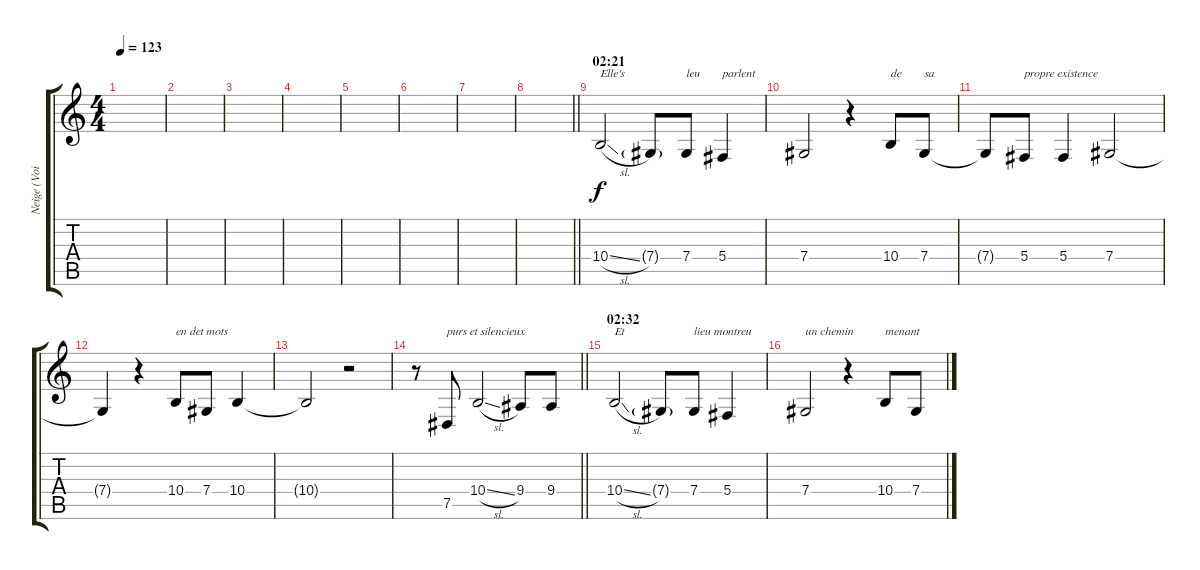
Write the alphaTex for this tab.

\track ("Neige (Voice)" "Neige (Voi") {instrument lead2sawtooth}
\staff {score tabs}
\tuning (Eb4 Bb3 Gb3 Db3 Ab2 Eb2) {hide}
\ts (4 4)
\tempo 123
\clef g2
\ks c
|
|
|
|
|
|
|
\barLineRight lightlight
|
\section ("" "02:21")
10.4{sl}.2{txt "Elle's"} 7.4{g}.8 7.4.8{txt "leu"} 5.4.4{txt "parlent"} |
7.4.2 r.4 10.4.8{txt "de"} 7.4.8{txt "sa"} |
7.4{t}.8 5.4.8{txt "propre existence"} 5.4.4 7.4.2 |
7.4{t}.4 r.4 10.4.8{txt "en det mots"} 7.4.8 10.4.4 |
10.4{t}.2 r.2 |
\barLineRight lightlight
r.8 7.5.8{txt "purs et silencieux"} 10.4{sl}.2 9.4.8 9.4.8 |
\section ("" "02:32")
10.4{sl}.2{txt "Et"} 7.4{g}.8 7.4.8{txt "lieu montreu"} 5.4.4 |
7.4.2{txt "un chemin"} r.4 10.4.8{txt "menant"} 7.4.8
